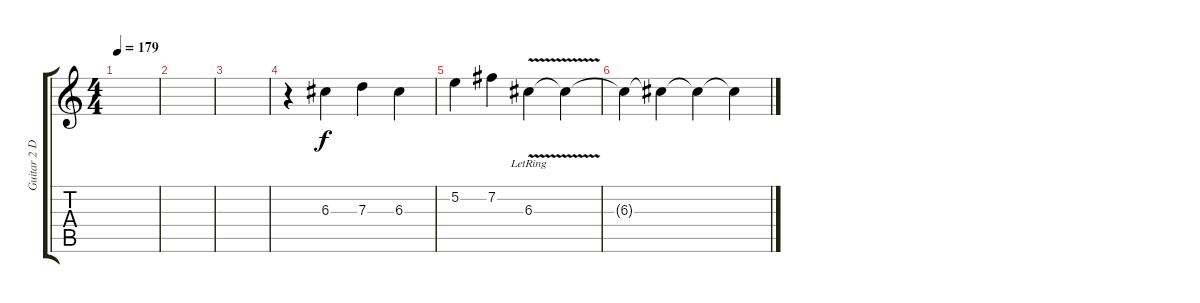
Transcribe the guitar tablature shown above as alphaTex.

\track ("Guitar 2 Distorted" "Guitar 2 D") {instrument distortionguitar}
\staff {score tabs}
\tuning (E4 B3 G3 D3 A2 D2) {hide}
\ts (4 4)
\tempo 179
\clef g2
\ks c
|
|
|
r.4 6.3.4{instrument acousticguitarsteel} 7.3.4 6.3.4 |
5.2.4 7.2.4 6.3{v lr}.4 6.3{t}.4 |
6.3{t}.4 6.3{t}.4 6.3{t}.4 6.3{t}.4
